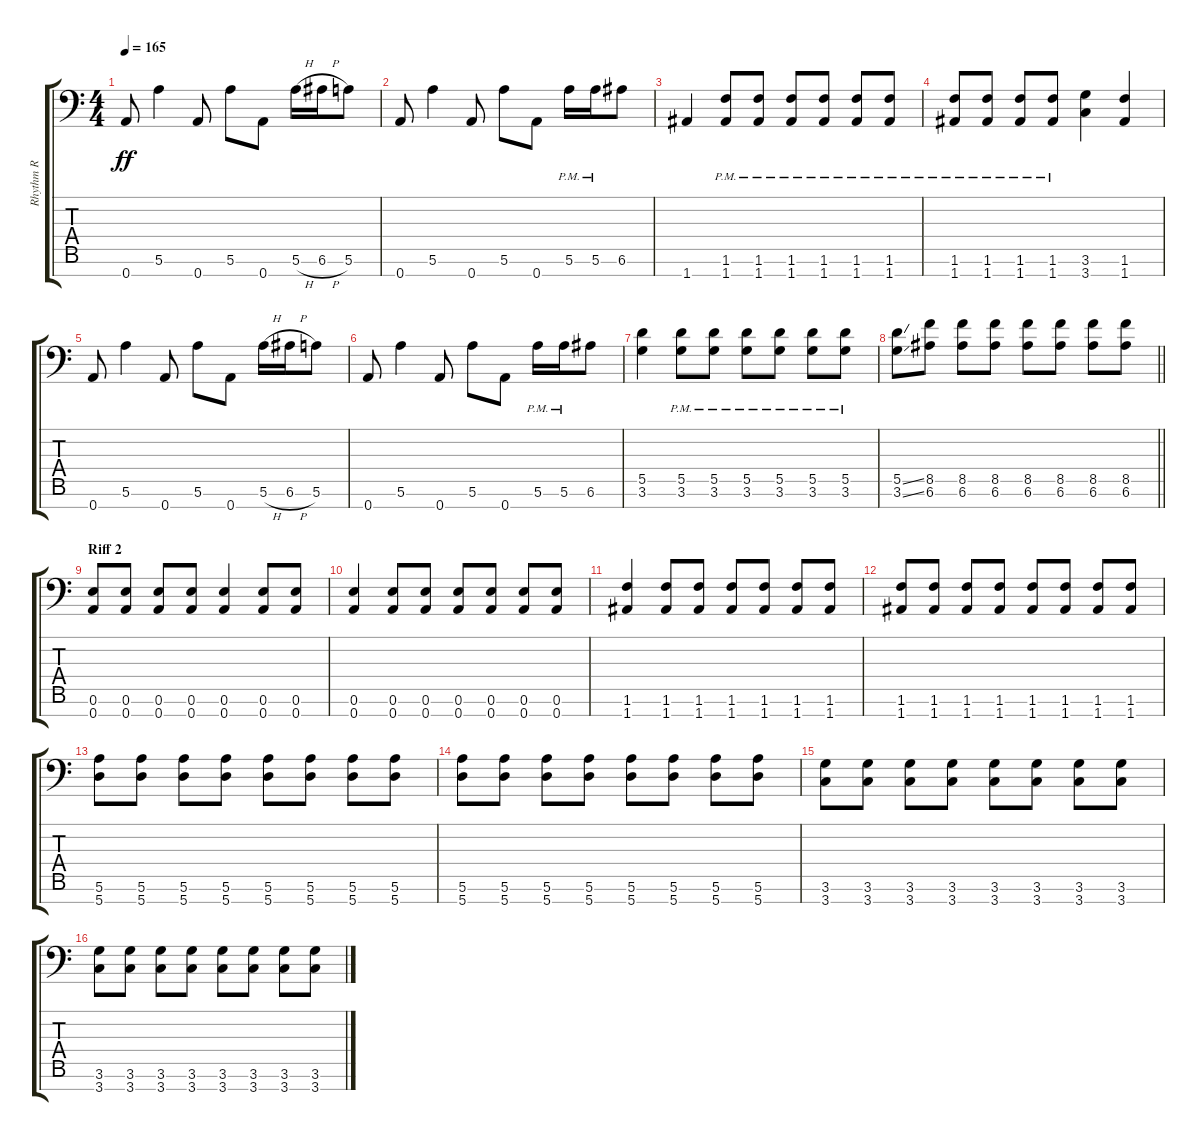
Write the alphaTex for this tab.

\track ("Rhythm R" "Rhythm R") {instrument overdrivenguitar}
\staff {score tabs}
\tuning (E4 B3 G3 D3 A2 E2 A1) {hide}
\ts (4 4)
\tempo 165
\clef f4
\ks c
0.7.8{dy ff} 5.6.4 0.7.8 5.6.8 0.7.8 5.6{h}.16 6.6{h}.16 5.6.8 |
0.7.8 5.6.4 0.7.8 5.6.8 0.7.8 5.6{pm}.16 5.6{pm}.16 6.6.8 |
1.7.4 (1.6{pm} 1.7{pm}).8 (1.6{pm} 1.7{pm}).8 (1.6{pm} 1.7{pm}).8 (1.6{pm} 1.7{pm}).8 (1.6{pm} 1.7{pm}).8 (1.6{pm} 1.7{pm}).8 |
(1.6{pm} 1.7{pm}).8 (1.6{pm} 1.7{pm}).8 (1.6{pm} 1.7{pm}).8 (1.6{pm} 1.7{pm}).8 (3.6 3.7).4 (1.6 1.7).4 |
0.7.8 5.6.4 0.7.8 5.6.8 0.7.8 5.6{h}.16 6.6{h}.16 5.6.8 |
0.7.8 5.6.4 0.7.8 5.6.8 0.7.8 5.6{pm}.16 5.6{pm}.16 6.6.8 |
(5.5 3.6).4 (5.5{pm} 3.6{pm}).8 (5.5{pm} 3.6{pm}).8 (5.5{pm} 3.6{pm}).8 (5.5{pm} 3.6{pm}).8 (5.5{pm} 3.6{pm}).8 (5.5{pm} 3.6{pm}).8 |
\barLineRight lightlight
(5.5{ss} 3.6{ss}).8 (8.5 6.6).8 (8.5 6.6).8 (8.5 6.6).8 (8.5 6.6).8 (8.5 6.6).8 (8.5 6.6).8 (8.5 6.6).8 |
\section ("" "Riff 2")
(0.6 0.7).8 (0.6 0.7).8 (0.6 0.7).8 (0.6 0.7).8 (0.6 0.7).4 (0.6 0.7).8 (0.6 0.7).8 |
(0.6 0.7).4 (0.6 0.7).8 (0.6 0.7).8 (0.6 0.7).8 (0.6 0.7).8 (0.6 0.7).8 (0.6 0.7).8 |
(1.6 1.7).4 (1.6 1.7).8 (1.6 1.7).8 (1.6 1.7).8 (1.6 1.7).8 (1.6 1.7).8 (1.6 1.7).8 |
(1.6 1.7).8 (1.6 1.7).8 (1.6 1.7).8 (1.6 1.7).8 (1.6 1.7).8 (1.6 1.7).8 (1.6 1.7).8 (1.6 1.7).8 |
(5.6 5.7).8 (5.6 5.7).8 (5.6 5.7).8 (5.6 5.7).8 (5.6 5.7).8 (5.6 5.7).8 (5.6 5.7).8 (5.6 5.7).8 |
(5.6 5.7).8 (5.6 5.7).8 (5.6 5.7).8 (5.6 5.7).8 (5.6 5.7).8 (5.6 5.7).8 (5.6 5.7).8 (5.6 5.7).8 |
(3.6 3.7).8 (3.6 3.7).8 (3.6 3.7).8 (3.6 3.7).8 (3.6 3.7).8 (3.6 3.7).8 (3.6 3.7).8 (3.6 3.7).8 |
(3.6 3.7).8 (3.6 3.7).8 (3.6 3.7).8 (3.6 3.7).8 (3.6 3.7).8 (3.6 3.7).8 (3.6 3.7).8 (3.6 3.7).8
